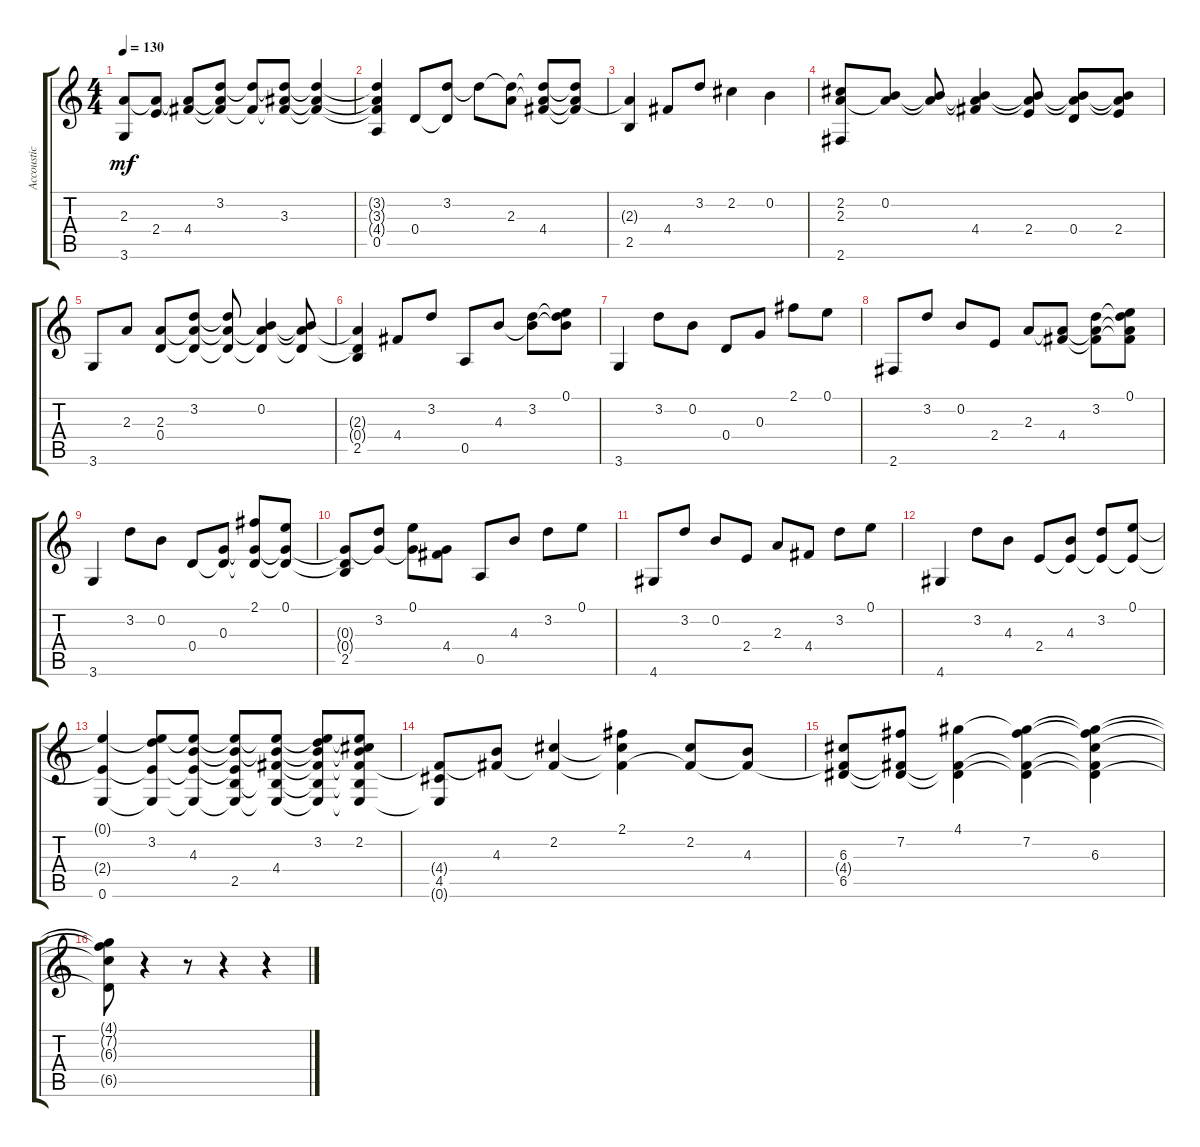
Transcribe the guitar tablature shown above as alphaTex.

\track ("Accoustic Guitar" "Accoustic ") {instrument acousticguitarsteel}
\staff {score tabs}
\tuning (E4 B3 G3 D3 A2 E2) {hide}
\ts (4 4)
\tempo 130
\clef g2
\ks c
(2.3{t} 3.6).8{dy mf} (2.3{t} 2.4).8 (2.3{t} 4.4).8 (3.2 2.3{t} 4.4{t}).8 (3.2{t} 4.4{t}).8 (3.2{t} 3.3 4.4{t}).8 (3.2{t} 3.3{t} 4.4{t}).4 |
(3.2{t} 3.3{t} 4.4{t} 0.5).4 0.4.8 (3.2 0.4{t}).8 3.2{t}.8 (3.2{t} 2.3).8 (3.2{t} 2.3{t} 4.4).8 (3.2{t} 2.3{t} 4.4{t}).8 |
(2.3{t} 2.5).4 4.4.8 3.2.8 2.2.4 0.2.4 |
(2.2 2.3 2.6).8 (0.2 2.3{t}).8 (0.2{t} 2.3{t}).8 (0.2{t} 2.3{t} 4.4).4 (0.2{t} 2.3{t} 2.4).8 (0.2{t} 2.3{t} 0.4).8 (0.2{t} 2.3{t} 2.4).8 |
3.6.8 2.3.8 (2.3 0.4).8 (3.2 2.3{t} 0.4{t}).8 (3.2{t} 2.3{t} 0.4{t}).8 (0.2 2.3{t} 0.4{t}).4 (0.2{t} 2.3{t} 0.4{t}).8 |
(2.3{t} 0.4{t} 2.5).4 4.4.8 3.2.8 0.5.8 4.3.8 (3.2 4.3{t}).8 (0.1 3.2{t} 4.3{t}).8 |
3.6.4 3.2.8 0.2.8 0.4.8 0.3.8 2.1.8 0.1.8 |
2.6.8 3.2.8 0.2.8 2.4.8 2.3.8 (2.3{t} 4.4).8 (3.2 2.3{t} 4.4{t}).8 (0.1 3.2{t} 2.3{t} 4.4{t}).8 |
3.6.4 3.2.8 0.2.8 0.4.8 (0.3 0.4{t}).8 (2.1 0.3{t} 0.4{t}).8 (0.1 0.3{t} 0.4{t}).8 |
(0.3{t} 0.4{t} 2.5).8 (3.2 0.3{t}).8 (0.1 0.3{t}).8 (0.3{t} 4.4).8 0.5.8 4.3.8 3.2.8 0.1.8 |
4.6.8 3.2.8 0.2.8 2.4.8 2.3.8 4.4.8 3.2.8 0.1.8 |
4.6.4 3.2.8 4.3.8 2.4.8 (4.3 2.4{t}).8 (3.2 2.4{t}).8 (0.1 2.4{t}).8 |
(0.1{t} 2.4{t} 0.6).4 (0.1{t} 3.2 2.4{t} 0.6{t}).8 (0.1{t} 4.3 2.4{t} 0.6{t}).8 (0.1{t} 4.3{t} 2.4{t} 2.5 0.6{t}).8 (0.1{t} 4.3{t} 4.4 2.5{t} 0.6{t}).8 (0.1{t} 3.2 4.3{t} 4.4{t} 2.5{t} 0.6{t}).8 (0.1{t} 2.2 4.3{t} 4.4{t} 2.5{t} 0.6{t}).8 |
(4.4{t} 4.5 0.6{t}).8 (4.3 4.4{t}).8 (2.2 4.4{t}).4 (2.1 2.2{t} 4.4{t}).4 (2.2 4.4{t}).8 (4.3 4.4{t}).8 |
(6.3 4.4{t} 6.5).8 (7.2 4.4{t} 6.5{t}).8 (4.1 4.4{t} 6.5{t}).4 (4.1{t} 7.2 4.4{t} 6.5{t}).4 (4.1{t} 7.2{t} 6.3 4.4{t} 6.5{t}).4 |
(4.1{t} 7.2{t} 6.3{t} 6.5{t}).8 r.4 r.8 r.4 r.4
